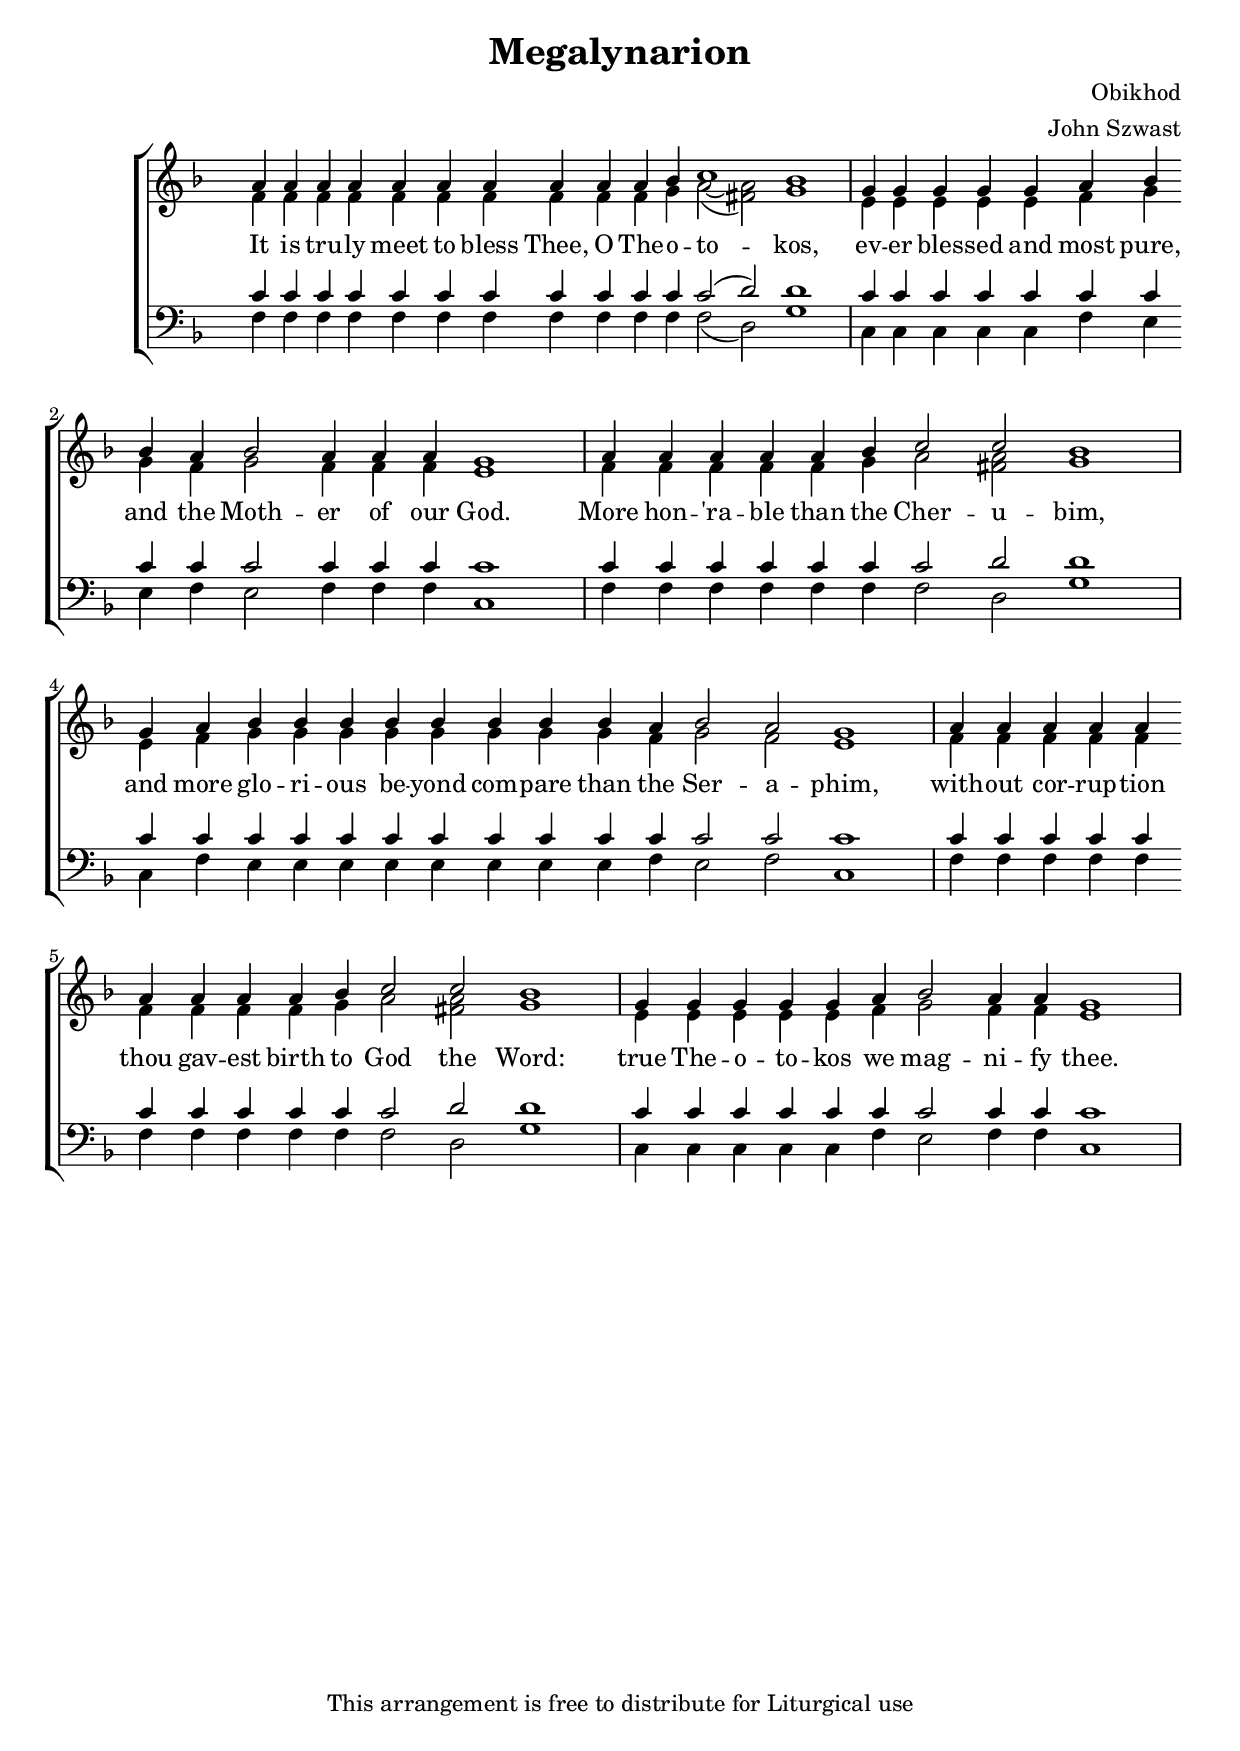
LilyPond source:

\version "2.18.2"

\header {
  title = "Megalynarion"
  subtitle = ""
  subsubtitle = ""
  composer = "Obikhod"
  arranger = "John Szwast"
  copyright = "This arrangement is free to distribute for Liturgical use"
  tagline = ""
}
\version "2.18.2"

\score
{
	\context ChoirStaff
	<<
		\context Staff = women
		<<
			\key f \major
			\clef treble
			\time 4/4
			\override Staff.TimeSignature #'transparent = ##t
			\context Voice = "cadenzaghost"
			{
				\cadenzaOn s1 s1 \bar "" s1 s2. \cadenzaOff s1	%19
				\cadenzaOn s1 s2. \bar "" s4 s1 s2 \cadenzaOff s1	%18
				\cadenzaOn s1 s2 s1 \cadenzaOff s1	%14
				\cadenzaOn s1 s1 s4 \bar "" s1 s2 \cadenzaOff s1	%19
				\cadenzaOn s1 s4 \bar "" s1 s1 s4 \cadenzaOff s1	%18
				\cadenzaOn s1 s2 s1 \cadenzaOff s1	%14
			}
			\context Voice = "sopranos"
			{
				\voiceOne
				\relative g'
				{
					a4 a a a a a a a a a bes c1 bes
					g4 g g g g a bes bes a bes2 a4 a a g1
					a4 a a a a bes c2 c bes1
					g4 a bes bes bes bes bes bes bes bes a bes2 a g1
					a4 a a a a a a a a bes c2 c bes1
					g4 g g g g a bes2 a4 a g1
				}
			}
			\context Voice = "altos"
			{
				\voiceTwo
				\relative f'
				{
					f4 f f f f f f f f f g a2~( <a fis>) g1
					e4 e e e e f g g f g2 f4 f f e1
					f4 f f f f g a2 <a fis> g1
					e4 f g g g g g g g g f g2 f e1
					f4 f f f f f f f f g a2 <a fis> g1
					e4 e e e e f g2 f4 f e1
				}
			}
		>>
		\new Lyrics \lyricsto "sopranos"
		{
			It is tru -- ly meet to bless Thee, O The -- o -- to -- kos,
			ev -- er bles -- sed and most pure, and the Moth -- er of our God.
			More hon -- 'ra -- ble than the Cher -- u -- bim,
			and more glo -- ri -- ous be -- yond com -- pare than the Ser -- a -- phim,
			with -- out cor -- rup -- tion thou gav -- est birth to God the Word:
			true The -- o -- to -- kos we mag -- ni -- fy thee.
		}
		\context Staff = men
		<<
			\key f \major
			\clef bass
			\override Staff.TimeSignature #'transparent = ##t
			\context Voice = "tenors"
			{
				\voiceOne
				\relative c'
				{
					c4 c c c c c c c c c c c2( d) d1
					c4 c c c c c c c c c2 c4 c c c1
					c4 c c c c c c2 d d1
					c4 c c c c c c c c c c c2 c c1
					c4 c c c c c c c c c c2 d d1
					c4 c c c c c c2 c4 c c1
				}
			}
			\context Voice = "bass"
			{
				\voiceTwo
				\relative f
				{
					f4 f f f f f f f f f f f2( d) g1
					c,4 c c c c f e e f e2 f4 f f c1
					f4 f f f f f f2 d g1
					c,4 f e e e e e e e e f e2 f c1
					f4 f f f f f f f f f f2 d g1
					c,4 c c c c f e2 f4 f c1
				}
			}
		>>
	>>
}

